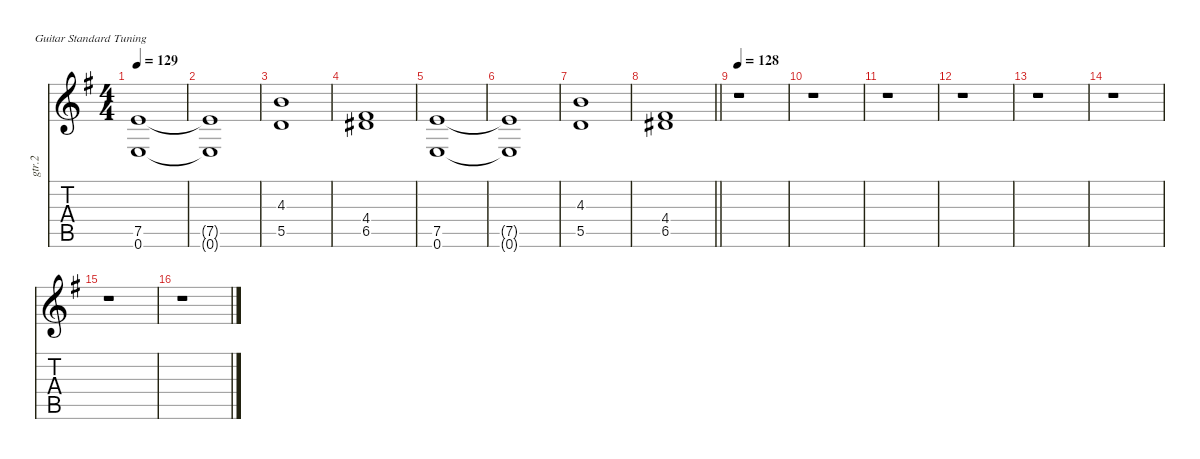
\defaultSystemsLayout 4
\hideDynamics
\bracketExtendMode nobrackets
\otherSystemsTrackNameOrientation horizontal
\track ("Guitar 2" "gtr.2") {defaultSystemsLayout 8 instrument distortionguitar}
\staff {score tabs}
\tuning (E4 B3 G3 D3 A2 E2)
\ts (4 4)
\tempo 129
\clef g2
\ks eminor
(7.5{acc forcenatural} 0.6{acc forcenatural}).1{dy f beam Up} |
(7.5{t acc forcenatural} 0.6{t acc forcenatural}).1{beam Up} |
(4.3{acc forcenatural} 5.5{acc forcenatural}).1{beam Up} |
(4.4{acc #} 6.5{acc #}).1{beam Up} |
(7.5{acc forcenatural} 0.6{acc forcenatural}).1{beam Up} |
(7.5{t acc forcenatural} 0.6{t acc forcenatural}).1{beam Up} |
(4.3{acc forcenatural} 5.5{acc forcenatural}).1{beam Up} |
\barLineRight lightlight
(4.4{acc #} 6.5{acc #}).1{beam Up} |
\tempo 128
r.1{beam Down} |
r.1{beam Down} |
r.1{beam Down} |
r.1{beam Down} |
r.1{beam Down} |
r.1{beam Down} |
r.1{beam Down} |
r.1{beam Down}
